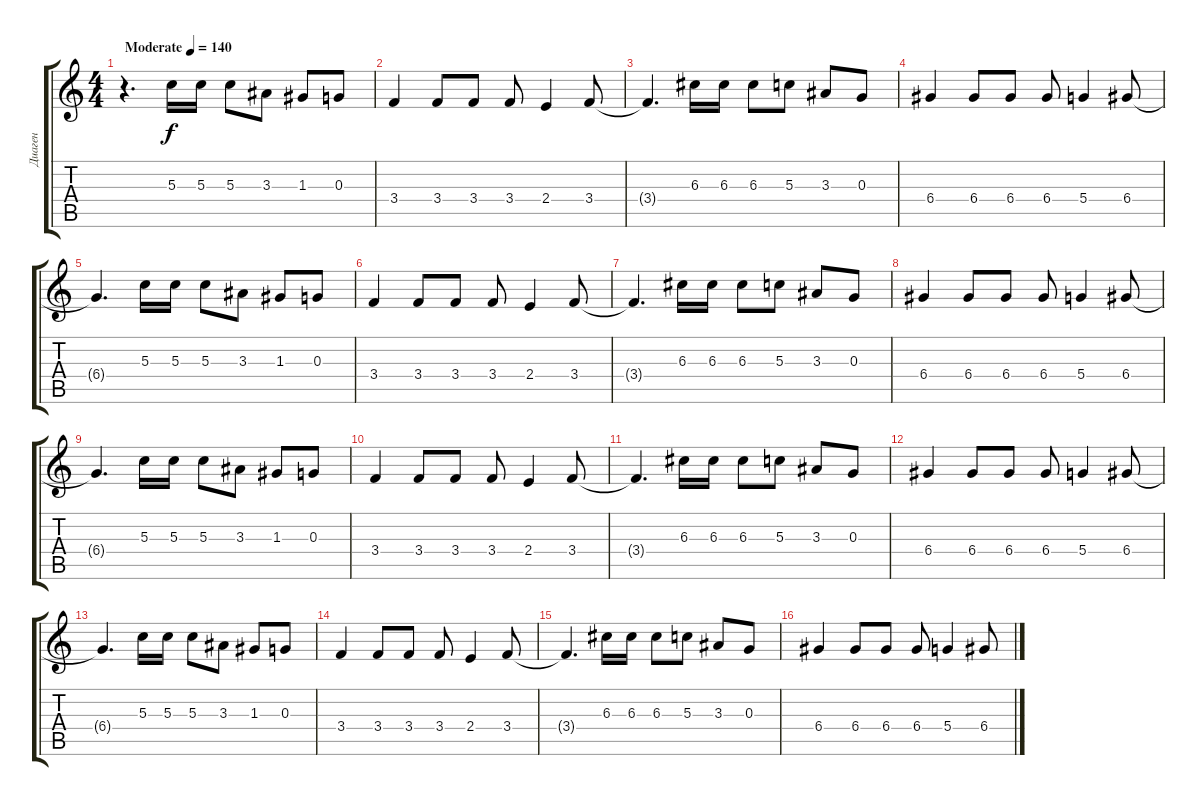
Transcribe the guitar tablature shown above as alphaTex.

\track ("Диаген" "Диаген") {instrument overdrivenguitar}
\staff {score tabs}
\tuning (E4 B3 G3 D3 A2 E2) {hide}
\ts (4 4)
\tempo (140 "Moderate")
\clef g2
\ks c
r.4{d dy f instrument overdrivenguitar} 5.3.16 5.3.16 5.3.8 3.3.8 1.3.8 0.3.8 |
3.4.4 3.4.8 3.4.8 3.4.8 2.4.4 3.4.8 |
3.4{t}.4{d} 6.3.16 6.3.16 6.3.8 5.3.8 3.3.8 0.3.8 |
6.4.4 6.4.8 6.4.8 6.4.8 5.4.4 6.4.8 |
6.4{t}.4{d} 5.3.16 5.3.16 5.3.8 3.3.8 1.3.8 0.3.8 |
3.4.4 3.4.8 3.4.8 3.4.8 2.4.4 3.4.8 |
3.4{t}.4{d} 6.3.16 6.3.16 6.3.8 5.3.8 3.3.8 0.3.8 |
6.4.4 6.4.8 6.4.8 6.4.8 5.4.4 6.4.8 |
6.4{t}.4{d} 5.3.16 5.3.16 5.3.8 3.3.8 1.3.8 0.3.8 |
3.4.4 3.4.8 3.4.8 3.4.8 2.4.4 3.4.8 |
3.4{t}.4{d} 6.3.16 6.3.16 6.3.8 5.3.8 3.3.8 0.3.8 |
6.4.4 6.4.8 6.4.8 6.4.8 5.4.4 6.4.8 |
6.4{t}.4{d} 5.3.16 5.3.16 5.3.8 3.3.8 1.3.8 0.3.8 |
3.4.4 3.4.8 3.4.8 3.4.8 2.4.4 3.4.8 |
3.4{t}.4{d} 6.3.16 6.3.16 6.3.8 5.3.8 3.3.8 0.3.8 |
6.4.4 6.4.8 6.4.8 6.4.8 5.4.4 6.4.8
